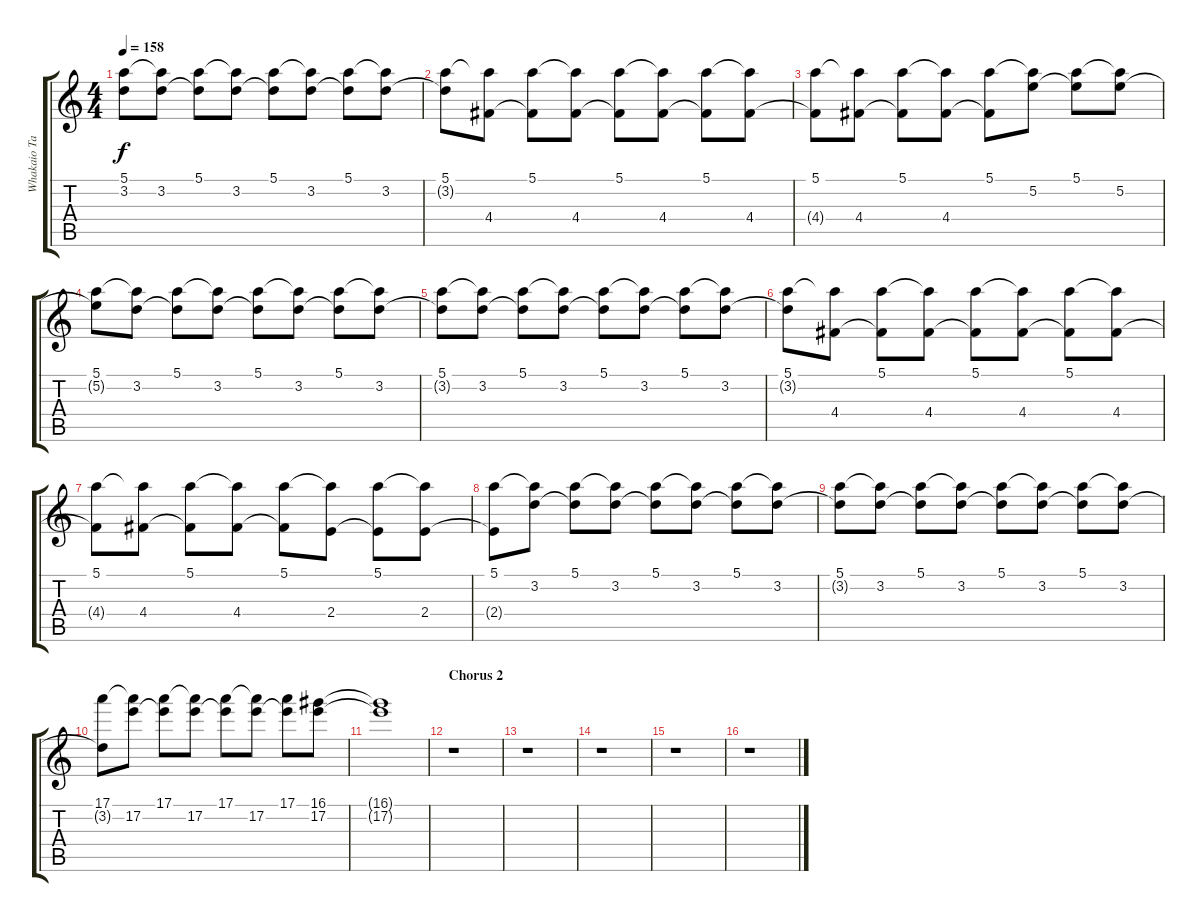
\track ("Whakaio Taahi" "Whakaio Ta") {instrument electricguitarjazz}
\staff {score tabs}
\tuning (E4 B3 G3 D3 A2 D2) {hide}
\ts (4 4)
\tempo 158
\clef g2
\ks c
(5.1 3.2{t}).8{dy f} (5.1{t} 3.2).8 (5.1 3.2{t}).8 (5.1{t} 3.2).8 (5.1 3.2{t}).8 (5.1{t} 3.2).8 (5.1 3.2{t}).8 (5.1{t} 3.2).8 |
(5.1 3.2{t}).8 (5.1{t} 4.4).8 (5.1 4.4{t}).8 (5.1{t} 4.4).8 (5.1 4.4{t}).8 (5.1{t} 4.4).8 (5.1 4.4{t}).8 (5.1{t} 4.4).8 |
(5.1 4.4{t}).8 (5.1{t} 4.4).8 (5.1 4.4{t}).8 (5.1{t} 4.4).8 (5.1 4.4{t}).8 (5.1{t} 5.2).8 (5.1 5.2{t}).8 (5.1{t} 5.2).8 |
(5.1 5.2{t}).8 (5.1{t} 3.2).8 (5.1 3.2{t}).8 (5.1{t} 3.2).8 (5.1 3.2{t}).8 (5.1{t} 3.2).8 (5.1 3.2{t}).8 (5.1{t} 3.2).8 |
(5.1 3.2{t}).8 (5.1{t} 3.2).8 (5.1 3.2{t}).8 (5.1{t} 3.2).8 (5.1 3.2{t}).8 (5.1{t} 3.2).8 (5.1 3.2{t}).8 (5.1{t} 3.2).8 |
(5.1 3.2{t}).8 (5.1{t} 4.4).8 (5.1 4.4{t}).8 (5.1{t} 4.4).8 (5.1 4.4{t}).8 (5.1{t} 4.4).8 (5.1 4.4{t}).8 (5.1{t} 4.4).8 |
(5.1 4.4{t}).8 (5.1{t} 4.4).8 (5.1 4.4{t}).8 (5.1{t} 4.4).8 (5.1 4.4{t}).8 (5.1{t} 2.4).8 (5.1 2.4{t}).8 (5.1{t} 2.4).8 |
(5.1 2.4{t}).8 (5.1{t} 3.2).8 (5.1 3.2{t}).8 (5.1{t} 3.2).8 (5.1 3.2{t}).8 (5.1{t} 3.2).8 (5.1 3.2{t}).8 (5.1{t} 3.2).8 |
(5.1 3.2{t}).8 (5.1{t} 3.2).8 (5.1 3.2{t}).8 (5.1{t} 3.2).8 (5.1 3.2{t}).8 (5.1{t} 3.2).8 (5.1 3.2{t}).8 (5.1{t} 3.2).8 |
(17.1 3.2{t}).8 (17.1{t} 17.2).8 (17.1 17.2{t}).8 (17.1{t} 17.2).8 (17.1 17.2{t}).8 (17.1{t} 17.2).8 (17.1 17.2{t}).8 (16.1 17.2).8 |
(16.1{t} 17.2{t}).1 |
\section ("" "Chorus 2")
r.1 |
r.1 |
r.1 |
r.1 |
r.1
